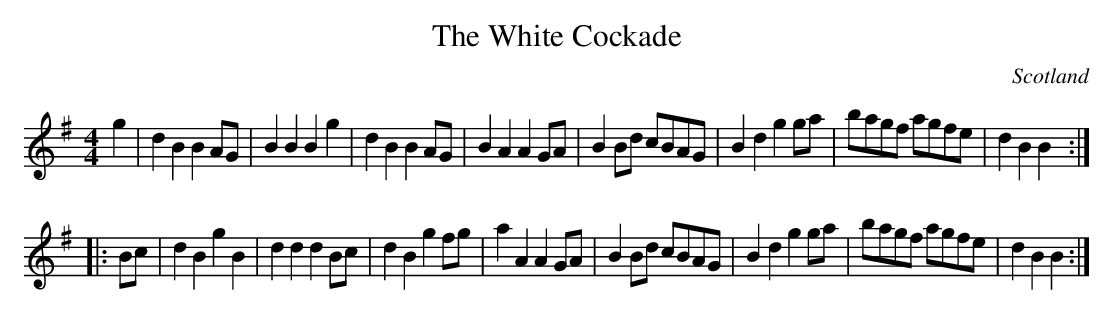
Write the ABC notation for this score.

X:1
T:White Cockade, The
O:Scotland
M:4/4
K:G
g2|\
d2B2 B2AG|B2B2 B2g2|d2B2 B2AG|B2A2 A2GA|\
B2Bd cBAG|B2d2 g2ga|bagf agfe|d2B2 B2::
Bc|\
d2B2 g2B2|d2d2 d2Bc|d2B2 g2fg|a2A2 A2GA|\
B2Bd cBAG|B2d2 g2ga|bagf agfe|d2B2 B2:|
